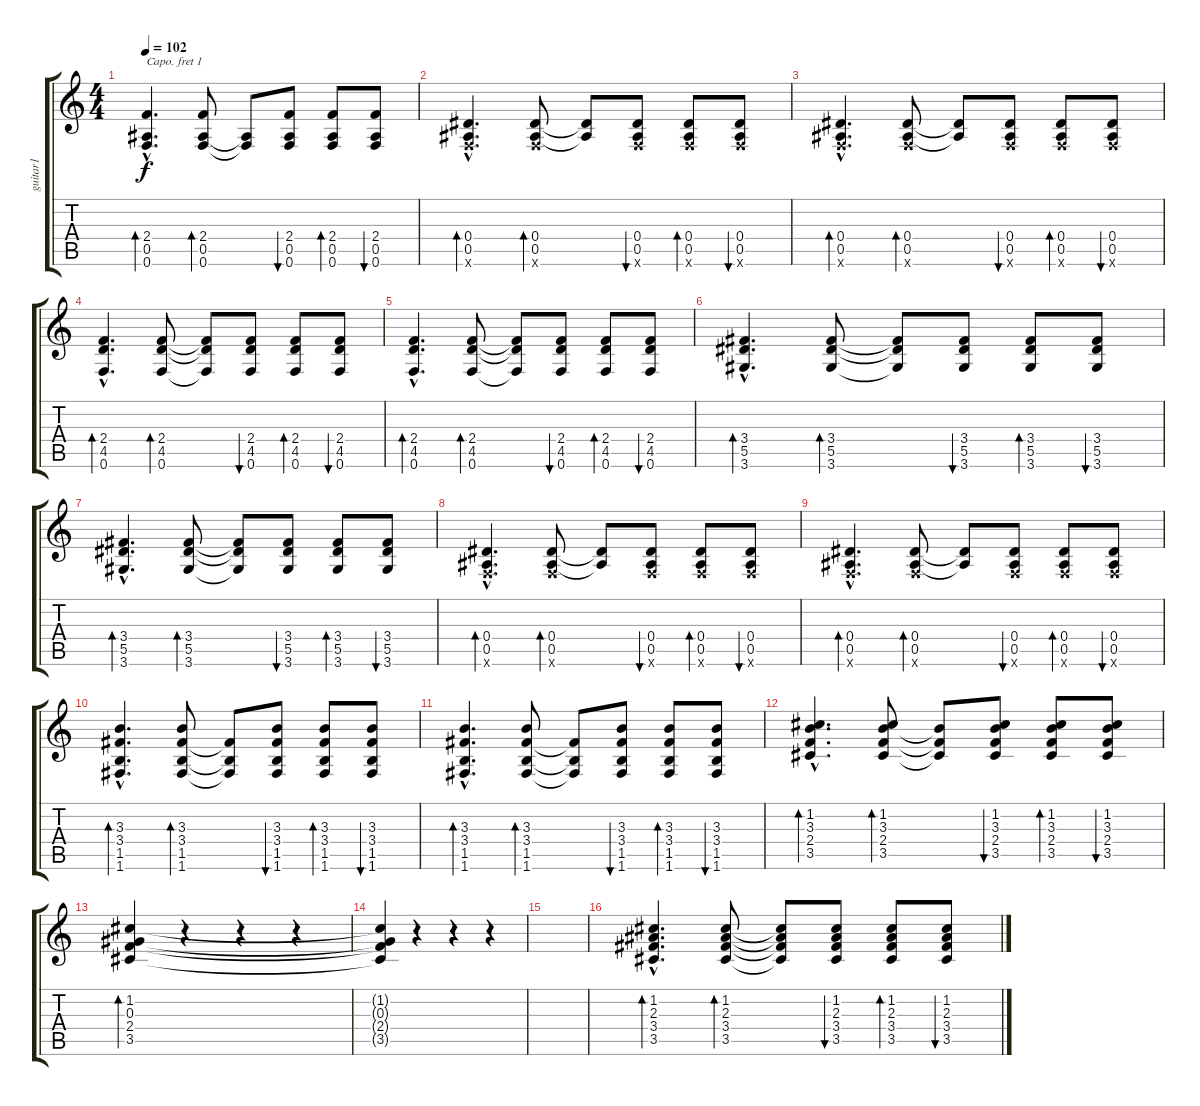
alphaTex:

\track ("guitar1" "guitar1") {instrument acousticguitarsteel}
\staff {score tabs}
\capo 1
\tuning (E4 B3 G3 D3 A2 E2) {hide}
\ts (4 4)
\tempo 102
\clef g2
\ks c
(2.4{hac} 0.5{hac} 0.6{hac}).4{d bd 120 dy f} (2.4 0.5 0.6).8{bd 120} (0.5{t} 0.6{t}).8 (2.4 0.5 0.6).8{bu 120} (2.4 0.5 0.6).8{bd 120} (2.4 0.5 0.6).8{bu 120} |
(0.4{hac} 0.5{hac} 0.6{hac x}).4{d bd 60} (0.4 0.5 0.6{x}).8{bd 60} (0.4{t} 0.5{t}).8 (0.4 0.5 0.6{x}).8{bu 60} (0.4 0.5 0.6{x}).8{bd 60} (0.4 0.5 0.6{x}).8{bu 60} |
(0.4{hac} 0.5{hac} 0.6{hac x}).4{d bd 60} (0.4 0.5 0.6{x}).8{bd 60} (0.4{t} 0.5{t}).8 (0.4 0.5 0.6{x}).8{bu 60} (0.4 0.5 0.6{x}).8{bd 60} (0.4 0.5 0.6{x}).8{bu 60} |
(2.4{hac} 4.5{hac} 0.6{hac}).4{d bd 60} (2.4 4.5 0.6).8{bd 60} (2.4{t} 4.5{t} 0.6{t}).8 (2.4 4.5 0.6).8{bu 60} (2.4 4.5 0.6).8{bd 60} (2.4 4.5 0.6).8{bu 60} |
(2.4{hac} 4.5{hac} 0.6{hac}).4{d bd 60} (2.4 4.5 0.6).8{bd 60} (2.4{t} 4.5{t} 0.6{t}).8 (2.4 4.5 0.6).8{bu 60} (2.4 4.5 0.6).8{bd 60} (2.4 4.5 0.6).8{bu 60} |
(3.4{hac} 5.5{hac} 3.6{hac}).4{d bd 60} (3.4 5.5 3.6).8{bd 60} (3.4{t} 5.5{t} 3.6{t}).8 (3.4 5.5 3.6).8{bu 60} (3.4 5.5 3.6).8{bd 60} (3.4 5.5 3.6).8{bu 60} |
(3.4{hac} 5.5{hac} 3.6{hac}).4{d bd 60} (3.4 5.5 3.6).8{bd 60} (3.4{t} 5.5{t} 3.6{t}).8 (3.4 5.5 3.6).8{bu 60} (3.4 5.5 3.6).8{bd 60} (3.4 5.5 3.6).8{bu 60} |
(0.4{hac} 0.5{hac} 0.6{hac x}).4{d bd 60} (0.4 0.5 0.6{x}).8{bd 60} (0.4{t} 0.5{t}).8 (0.4 0.5 0.6{x}).8{bu 60} (0.4 0.5 0.6{x}).8{bd 60} (0.4 0.5 0.6{x}).8{bu 60} |
(0.4{hac} 0.5{hac} 0.6{hac x}).4{d bd 60} (0.4 0.5 0.6{x}).8{bd 60} (0.4{t} 0.5{t}).8 (0.4 0.5 0.6{x}).8{bu 60} (0.4 0.5 0.6{x}).8{bd 60} (0.4 0.5 0.6{x}).8{bu 60} |
(3.3{hac} 3.4{hac} 1.5{hac} 1.6{hac}).4{d bd 120} (3.3 3.4 1.5 1.6).8{bd 120} (3.4{t} 1.5{t} 1.6{t}).8 (3.3 3.4 1.5 1.6).8{bu 120} (3.3 3.4 1.5 1.6).8{bd 120} (3.3 3.4 1.5 1.6).8{bu 120} |
(3.3{hac} 3.4{hac} 1.5{hac} 1.6{hac}).4{d bd 120} (3.3 3.4 1.5 1.6).8{bd 120} (3.4{t} 1.5{t} 1.6{t}).8 (3.3 3.4 1.5 1.6).8{bu 120} (3.3 3.4 1.5 1.6).8{bd 120} (3.3 3.4 1.5 1.6).8{bu 120} |
(1.2{hac} 3.3{hac} 2.4{hac} 3.5{hac}).4{d bd 60} (1.2 3.3 2.4 3.5).8{bd 60} (3.3{t} 2.4{t} 3.5{t}).8 (1.2 3.3 2.4 3.5).8{bu 60} (1.2 3.3 2.4 3.5).8{bd 60} (1.2 3.3 2.4 3.5).8{bu 60} |
(1.2 0.3 2.4 3.5).4{bd 120} r.4 r.4 r.4 |
(1.2{t} 0.3{t} 2.4{t} 3.5{t}).4 r.4 r.4 r.4 |
|
(1.2{hac} 2.3{hac} 3.4{hac} 3.5{hac}).4{d bd 120} (1.2 2.3 3.4 3.5).8{bd 120} (1.2{t} 2.3{t} 3.4{t} 3.5{t}).8 (1.2 2.3 3.4 3.5).8{bu 120} (1.2 2.3 3.4 3.5).8{bd 120} (1.2 2.3 3.4 3.5).8{bu 120}
